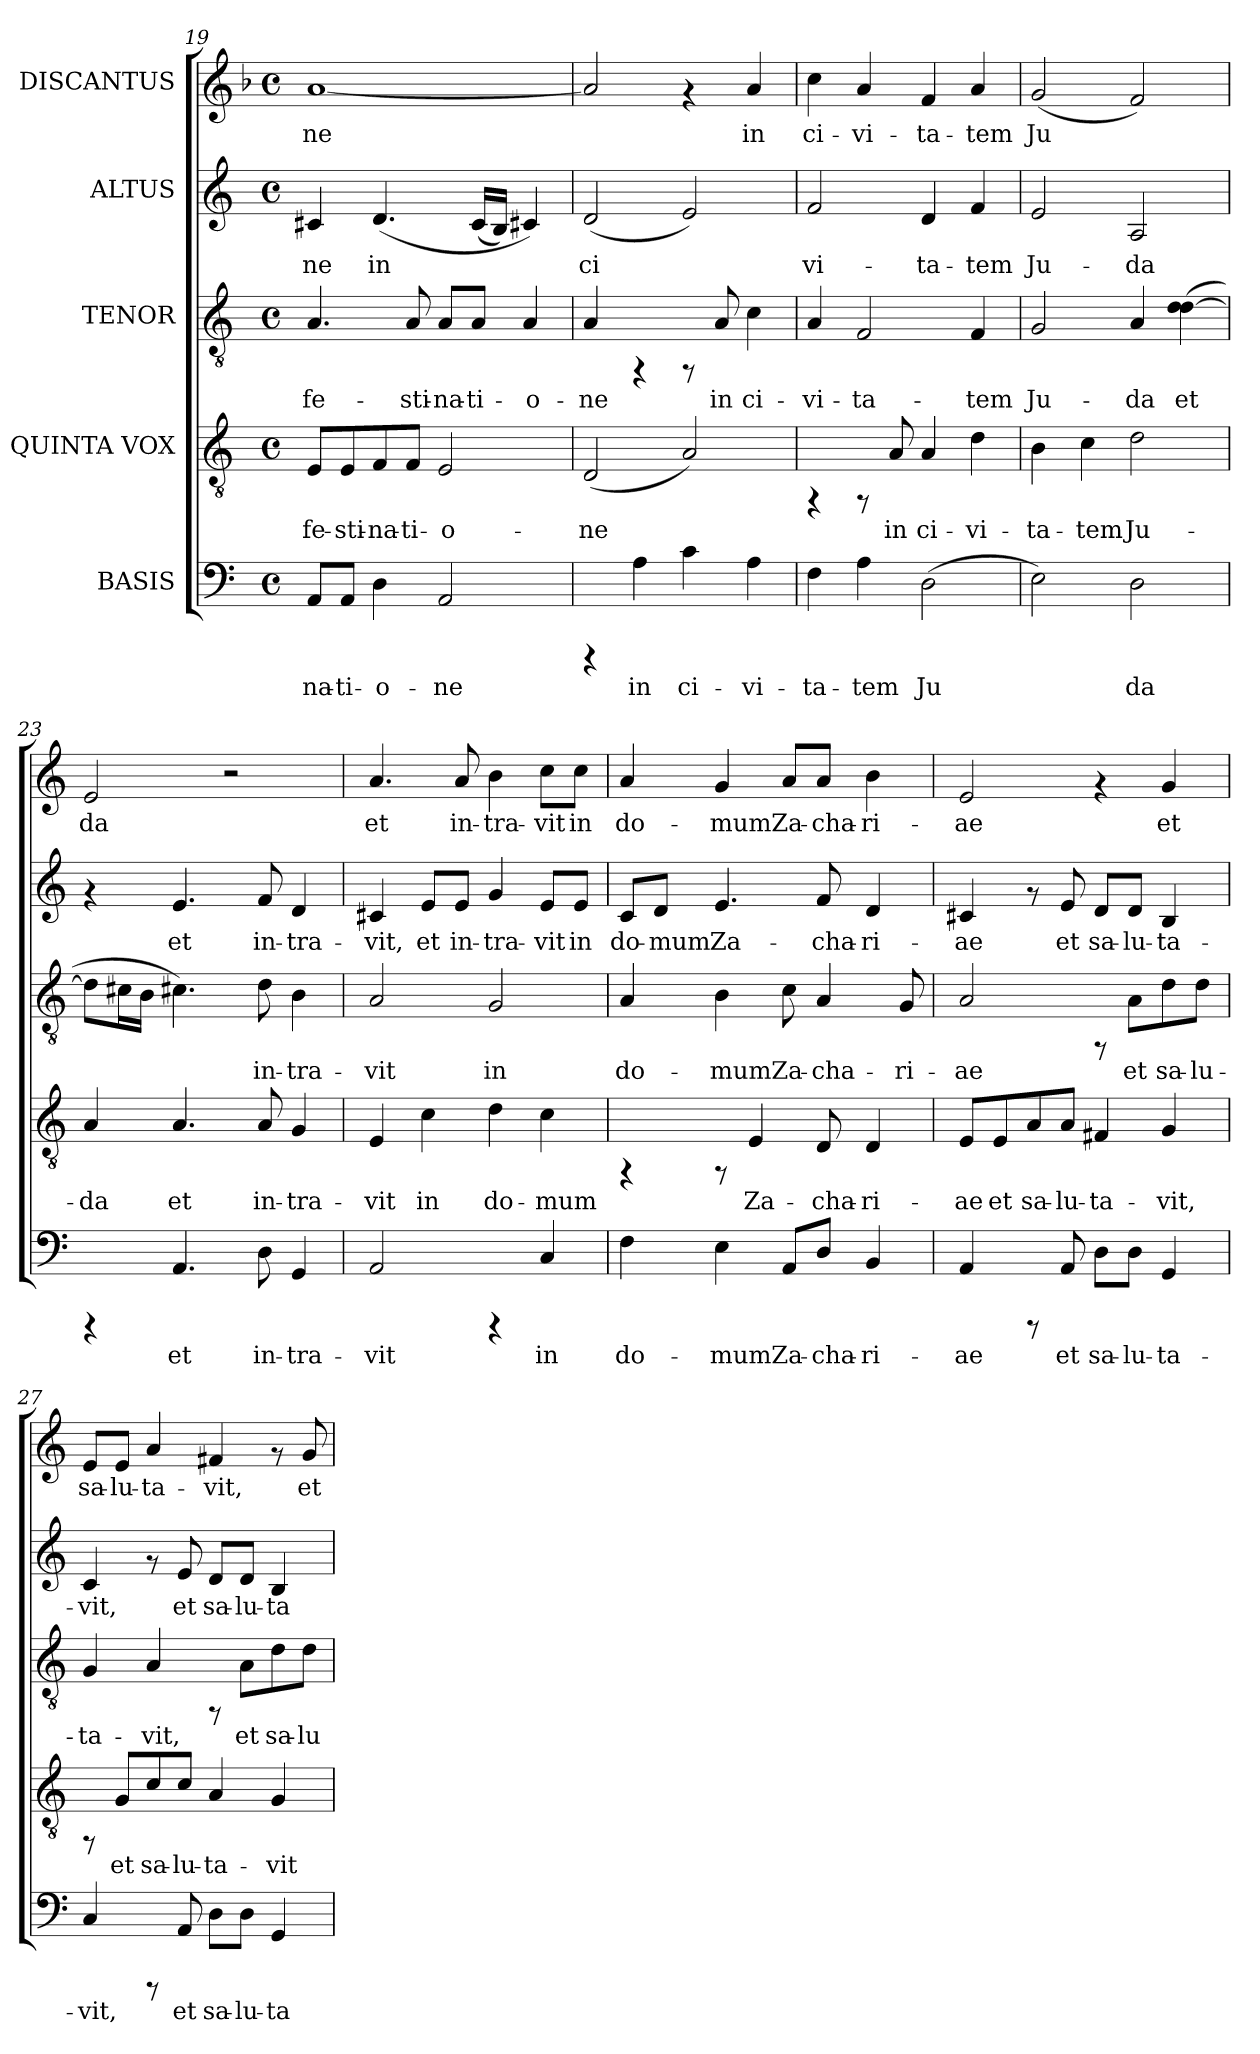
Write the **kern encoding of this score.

**kern	**text	**kern	**text	**kern	**text	**kern	**text	**kern	**text
*part5	*part5	*part4	*part4	*part3	*part3	*part2	*part2	*part1	*part1
*staff5	*staff5	*staff4	*staff4	*staff3	*staff3	*staff2	*staff2	*staff1	*staff1
*I"BASIS	*	*I"QUINTA VOX	*	*I"TENOR	*	*I"ALTUS	*	*I"DISCANTUS	*
*clefF4	*	*clefGv2	*	*clefGv2	*	*clefG2	*	*clefG2	*
*k[]	*	*k[]	*	*k[]	*	*k[]	*	*k[b-]	*
*C:	*	*C:	*	*C:	*	*C:	*	*F:	*
*M4/4	*	*M4/4	*	*M4/4	*	*M4/4	*	*M4/4	*
*met(c)	*	*met(c)	*	*met(c)	*	*met(c)	*	*met(c)	*
=19	=19	=19	=19	=19	=19	=19	=19	=19	=19
!	!LO:LY:b:cj	!	!LO:LY:b:cj	!	!LO:LY:b:rj	!	!LO:LY:b:rj	!	!LO:LY:b:cj
8AA/L	-na-	8E/L	fe-	4.A/	fe-	4c#X/	-ne	[<1a	-ne
!	!LO:LY:b:cj	!	!LO:LY:b:cj	!	!	!	!	!	!
8AA/J	-ti-	8E/	-sti-	.	.	.	.	.	.
!	!LO:LY:b:cj	!	!LO:LY:b:cj	!	!	!	!LO:LY:b:rj	!	!
4D\	-o-	8F/	-na-	.	.	(<4.d/	in	.	.
!	!	!	!LO:LY:b:cj	!	!LO:LY:b:rj	!	!	!	!
.	.	8F/J	-ti-	8A/	-sti-	.	.	.	.
!	!LO:LY:b:cj	!	!LO:LY:b:cj	!	!LO:LY:b:rj	!	!	!	!
2AA/	-ne	2E/	-o-	8A/L	-na-	.	.	.	.
!	!	!	!	!	!LO:LY:b:rj	!	!LO:LY:b:rj	!	!
.	.	.	.	8A/J	-ti-	(<16c#/L	.	.	.
!	!	!	!	!	!	!	!LO:LY:b:rj	!	!
.	.	.	.	.	.	16B/J)	.	.	.
!	!	!	!	!	!LO:LY:b:rj	!	!LO:LY:b:rj	!	!
.	.	.	.	4A/	-o-	4c#X/)	.	.	.
=20	=20	=20	=20	=20	=20	=20	=20	=20	=20
!	!	!	!LO:LY:b:cj	!	!LO:LY:b:rj	!	!LO:LY:b:rj	!	!LO:LY:b:cj
4rCCC	.	(<2D/	-ne	4A/	-ne	(<2d/	ci-	2a/]	.
!	!LO:LY:b:cj	!	!	!	!	!	!	!	!
4A\	in	.	.	4rFF	.	.	.	.	.
!	!LO:LY:b:cj	!	!LO:LY:b:cj	!	!	!	!LO:LY:b:rj	!	!
4c\	ci-	2A/)	.	8rFF	.	2e/)	--	4rf	.
!	!	!	!	!	!LO:LY:b:rj	!	!	!	!
.	.	.	.	8A/	in	.	.	.	.
!	!LO:LY:b:cj	!	!	!	!LO:LY:b:rj	!	!	!	!LO:LY:b:cj
4A\	-vi-	.	.	4c\	ci-	.	.	4a/	in
=21	=21	=21	=21	=21	=21	=21	=21	=21	=21
!	!LO:LY:b:cj	!	!	!	!LO:LY:b:rj	!	!LO:LY:b:rj	!	!LO:LY:b:cj
4F\	-ta-	4rFF	.	4A/	-vi-	2f/	-vi-	4cc\	ci-
!	!LO:LY:b:cj	!	!	!	!LO:LY:b:rj	!	!	!	!LO:LY:b:cj
4A\	-tem	8rFF	.	2F/	-ta-	.	.	4a/	-vi-
!	!	!	!LO:LY:b:cj	!	!	!	!	!	!
.	.	8A/	in	.	.	.	.	.	.
!	!LO:LY:b:cj	!	!LO:LY:b:cj	!	!	!	!LO:LY:b:rj	!	!LO:LY:b:cj
(>2D\	Ju-	4A/	ci-	.	.	4d/	-ta-	4f/	-ta-
!	!	!	!LO:LY:b:cj	!	!LO:LY:b:rj	!	!LO:LY:b:rj	!	!LO:LY:b:cj
.	.	4d\	-vi-	4F/	-tem	4f/	-tem	4a/	-tem
=22	=22	=22	=22	=22	=22	=22	=22	=22	=22
!	!LO:LY:b:cj	!	!LO:LY:b:cj	!	!LO:LY:b:rj	!	!LO:LY:b:rj	!	!LO:LY:b:cj
2E\)	--	4B\	-ta-	2G/	Ju-	2e/	Ju-	(<2g/	Ju-
!	!	!	!LO:LY:b:cj	!	!	!	!	!	!
.	.	4c\	-tem	.	.	.	.	.	.
!	!LO:LY:b:cj	!	!LO:LY:b:cj	!	!LO:LY:b:rj	!	!LO:LY:b:rj	!	!LO:LY:b:cj
2D\	-da	2d\	Ju-	4A/	-da	2A/	-da	2f/)	--
!	!	!	!	!	!LO:LY:b:rj	!	!	!	!
.	.	.	.	(>4d\ [>4d\	et	.	.	.	.
!!LO:PB:g=z
=23	=23	=23	=23	=23	=23	=23	=23	=23	=23
*	*	*	*	*	*	*	*	*k[]	*
*	*	*	*	*	*	*	*	*C:	*
!	!	!	!LO:LY:b:cj	!	!LO:LY:b:rj	!	!	!	!LO:LY:b:cj
4rCCC	.	4A/	-da	8d\L]	.	4rf	.	2e/	-da
!	!	!	!	!	!LO:LY:b:rj	!	!	!	!
.	.	.	.	16c#\	.	.	.	.	.
!	!	!	!	!	!LO:LY:b:rj	!	!	!	!
.	.	.	.	16B\J	.	.	.	.	.
!	!LO:LY:b:cj	!	!LO:LY:b:cj	!	!LO:LY:b:rj	!	!LO:LY:b:rj	!	!
4.AA/	et	4.A/	et	4.c#X\)	.	4.e/	et	.	.
.	.	.	.	.	.	.	.	2r	.
!	!LO:LY:b:cj	!	!LO:LY:b:cj	!	!LO:LY:b:rj	!	!LO:LY:b:rj	!	!
8D\	in-	8A/	in-	8d\	in-	8f/	in-	.	.
!	!LO:LY:b:cj	!	!LO:LY:b:cj	!	!LO:LY:b:rj	!	!LO:LY:b:rj	!	!
4GG/	-tra-	4G/	-tra-	4B\	-tra-	4d/	-tra-	.	.
=24	=24	=24	=24	=24	=24	=24	=24	=24	=24
!	!LO:LY:b:cj	!	!LO:LY:b:cj	!	!LO:LY:b:rj	!	!LO:LY:b:rj	!	!LO:LY:b:cj
2AA/	-vit	4E/	-vit	2A/	-vit	4c#X/	-vit,	4.a/	et
!	!	!	!LO:LY:b:cj	!	!	!	!LO:LY:b:rj	!	!
.	.	4c\	in	.	.	8e/L	et	.	.
!	!	!	!	!	!	!	!LO:LY:b:rj	!	!LO:LY:b:cj
.	.	.	.	.	.	8e/J	in-	8a/	in-
!	!	!	!LO:LY:b:cj	!	!LO:LY:b:rj	!	!LO:LY:b:rj	!	!LO:LY:b:cj
4rCCC	.	4d\	do-	2G/	in	4g/	-tra-	4b\	-tra-
!	!LO:LY:b:cj	!	!LO:LY:b:cj	!	!	!	!LO:LY:b:rj	!	!LO:LY:b:cj
4C/	in	4c\	-mum	.	.	8e/L	-vit	8cc\L	-vit
!	!	!	!	!	!	!	!LO:LY:b:rj	!	!LO:LY:b:cj
.	.	.	.	.	.	8e/J	in	8cc\J	in
=25	=25	=25	=25	=25	=25	=25	=25	=25	=25
!	!LO:LY:b:cj	!	!	!	!LO:LY:b:rj	!	!LO:LY:b:rj	!	!LO:LY:b:cj
4F\	do-	4rFF	.	4A/	do-	8c/L	do-	4a/	do-
!	!	!	!	!	!	!	!LO:LY:b:rj	!	!
.	.	.	.	.	.	8d/J	-mum	.	.
!	!LO:LY:b:cj	!	!	!	!LO:LY:b:rj	!	!LO:LY:b:rj	!	!LO:LY:b:cj
4E\	-mum	8rFF	.	4B\	-mum	4.e/	Za-	4g/	-mum
!	!	!	!LO:LY:b:cj	!	!	!	!	!	!
.	.	4E/	Za-	.	.	.	.	.	.
!	!LO:LY:b:cj	!	!	!	!LO:LY:b:rj	!	!	!	!LO:LY:b:cj
8AA/L	Za-	.	.	8c\	Za-	.	.	8a/L	Za-
!	!LO:LY:b:cj	!	!LO:LY:b:cj	!	!LO:LY:b:rj	!	!LO:LY:b:rj	!	!LO:LY:b:cj
8D/J	-cha-	8D/	-cha-	4A/	-cha-	8f/	-cha-	8a/J	-cha-
!	!LO:LY:b:cj	!	!LO:LY:b:cj	!	!	!	!LO:LY:b:rj	!	!LO:LY:b:cj
4BB/	-ri-	4D/	-ri-	.	.	4d/	-ri-	4b\	-ri-
!	!	!	!	!	!LO:LY:b:rj	!	!	!	!
.	.	.	.	8G/	-ri-	.	.	.	.
=26	=26	=26	=26	=26	=26	=26	=26	=26	=26
!	!LO:LY:b:cj	!	!LO:LY:b:cj	!	!LO:LY:b:rj	!	!LO:LY:b:rj	!	!LO:LY:b:cj
4AA/	-ae	8E/L	-ae	2A/	-ae	4c#X/	-ae	2e/	-ae
!	!	!	!LO:LY:b:cj	!	!	!	!	!	!
.	.	8E/	et	.	.	.	.	.	.
!	!	!	!LO:LY:b:cj	!	!	!	!	!	!
8rCCC	.	8A/	sa-	.	.	8rf	.	.	.
!	!LO:LY:b:cj	!	!LO:LY:b:cj	!	!	!	!LO:LY:b:rj	!	!
8AA/	et	8A/J	-lu-	.	.	8e/	et	.	.
!	!LO:LY:b:cj	!	!LO:LY:b:cj	!	!	!	!LO:LY:b:rj	!	!
8D\L	sa-	4F#X/	-ta-	8rFF	.	8d/L	sa-	4rf	.
!	!LO:LY:b:cj	!	!	!	!LO:LY:b:rj	!	!LO:LY:b:rj	!	!
8D\J	-lu-	.	.	8A\L	et	8d/J	-lu-	.	.
!	!LO:LY:b:cj	!	!LO:LY:b:cj	!	!LO:LY:b:rj	!	!LO:LY:b:rj	!	!LO:LY:b:cj
4GG/	-ta-	4G/	-vit,	8d\	sa-	4B/	-ta-	4g/	et
!	!	!	!	!	!LO:LY:b:rj	!	!	!	!
.	.	.	.	8d\J	-lu-	.	.	.	.
=27	=27	=27	=27	=27	=27	=27	=27	=27	=27
!	!LO:LY:b:cj	!	!	!	!LO:LY:b:rj	!	!LO:LY:b:rj	!	!LO:LY:b:cj
4C/	-vit,	8rFF	.	4G/	-ta-	4c/	-vit,	8e/L	sa-
!	!	!	!LO:LY:b:cj	!	!	!	!	!	!LO:LY:b:cj
.	.	8G/L	et	.	.	.	.	8e/J	-lu-
!	!	!	!LO:LY:b:cj	!	!LO:LY:b:rj	!	!	!	!LO:LY:b:cj
8rCCC	.	8c/	sa-	4A/	-vit,	8rf	.	4a/	-ta-
!	!LO:LY:b:cj	!	!LO:LY:b:cj	!	!	!	!LO:LY:b:rj	!	!
8AA/	et	8c/J	-lu-	.	.	8e/	et	.	.
!	!LO:LY:b:cj	!	!LO:LY:b:cj	!	!	!	!LO:LY:b:rj	!	!LO:LY:b:cj
8D\L	sa-	4A/	-ta-	8rFF	.	8d/L	sa-	4f#X/	-vit,
!	!LO:LY:b:cj	!	!	!	!LO:LY:b:rj	!	!LO:LY:b:rj	!	!
8D\J	-lu-	.	.	8A\L	et	8d/J	-lu-	.	.
!	!LO:LY:b:cj	!	!LO:LY:b:cj	!	!LO:LY:b:rj	!	!LO:LY:b:rj	!	!
4GG/	-ta-	4G/	-vit	8d\	sa-	4B/	-ta-	8rf	.
!	!	!	!	!	!LO:LY:b:rj	!	!	!	!LO:LY:b:cj
.	.	.	.	8d\J	-lu-	.	.	8g/	et
=	=	=	=	=	=	=	=	=	=
*-	*-	*-	*-	*-	*-	*-	*-	*-	*-
